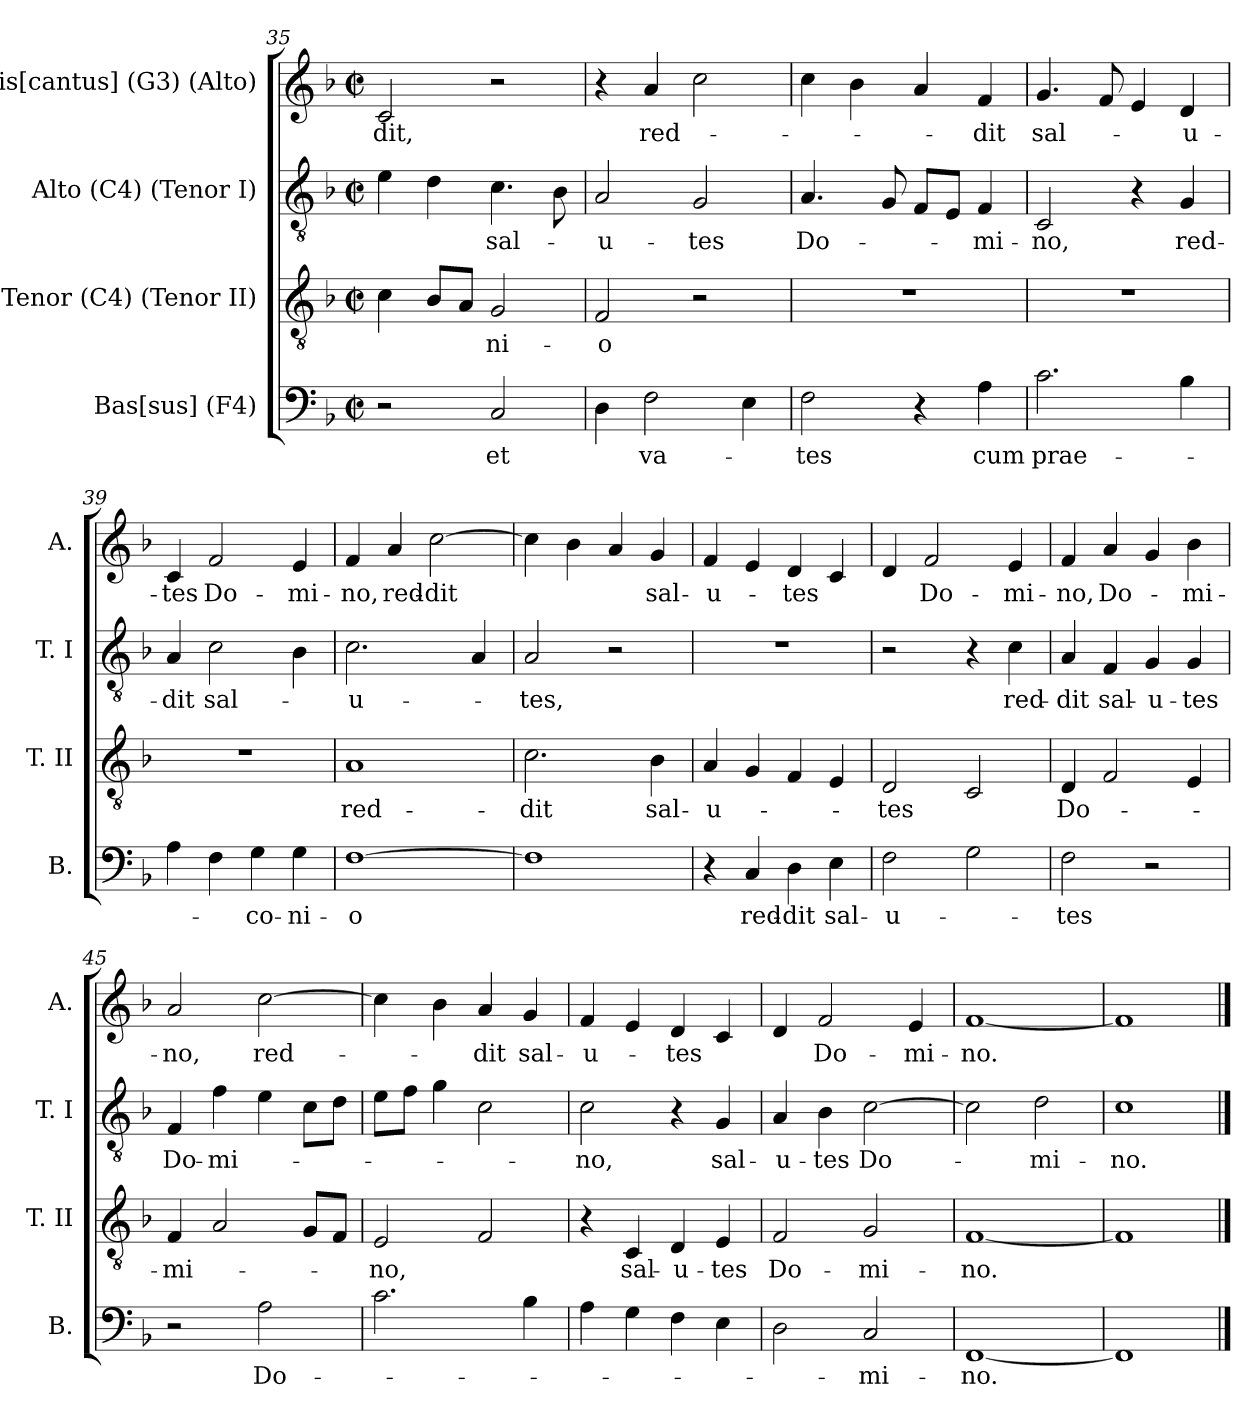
**kern	**text	**kern	**text	**kern	**text	**kern	**text
*part4	*part4	*part3	*part3	*part2	*part2	*part1	*part1
*staff4	*staff4	*staff3	*staff3	*staff2	*staff2	*staff1	*staff1
*I"Bas[sus] (F4)	*	*I"Tenor (C4) (Tenor II)	*	*I"Alto (C4) (Tenor I)	*	*I"Dis[cantus] (G3) (Alto)	*
*I'B.	*	*I'T. II	*	*I'T. I	*	*I'A.	*
!!LO:LB:g=z
*clefF4	*	*clefGv2	*	*clefGv2	*	*clefG2	*
*k[b-]	*	*k[b-]	*	*k[b-]	*	*k[b-]	*
*F:	*	*F:	*	*F:	*	*F:	*
*M2/2	*	*M2/2	*	*M2/2	*	*M2/2	*
*met(c|)	*	*met(c|)	*	*met(c|)	*	*met(c|)	*
=35	=35	=35	=35	=35	=35	=35	=35
!	!	!	!	!	!	!	!LO:LY:b
2r	.	4c\	.	4e\	.	2c/	-dit,
.	.	8B-/L	.	4d\	.	.	.
.	.	8A/J	.	.	.	.	.
!	!LO:LY:b	!	!LO:LY:b	!	!LO:LY:b	!	!
2C/	et	2G/	-ni-	4.c\	sal-	2r	.
.	.	.	.	8B-\	.	.	.
=36	=36	=36	=36	=36	=36	=36	=36
!	!	!	!LO:LY:b	!	!LO:LY:b	!	!
4D\	.	2F/	-o	2A/	-u-	4r	.
!	!LO:LY:b	!	!	!	!	!	!LO:LY:b
2F\	va-	.	.	.	.	4a/	red-
!	!	!	!	!	!LO:LY:b	!	!
.	.	2r	.	2G/	-tes	2cc\	.
4E\	.	.	.	.	.	.	.
=37	=37	=37	=37	=37	=37	=37	=37
!	!LO:LY:b	!	!	!	!LO:LY:b	!	!
2F\	-tes	1r	.	4.A/	Do-	4cc\	.
.	.	.	.	.	.	4b-\	.
.	.	.	.	8G/	.	.	.
4r	.	.	.	8F/L	.	4a/	.
.	.	.	.	8E/J	.	.	.
!	!LO:LY:b	!	!	!	!LO:LY:b	!	!LO:LY:b
4A\	cum	.	.	4F/	-mi-	4f/	-dit
=38	=38	=38	=38	=38	=38	=38	=38
!	!LO:LY:b	!	!	!	!LO:LY:b	!	!LO:LY:b
2.c\	prae-	1r	.	2C/	-no,	4.g/	sal-
.	.	.	.	.	.	8f/	.
.	.	.	.	4r	.	4e/	.
!	!	!	!	!	!LO:LY:b	!	!LO:LY:b
4B-\	.	.	.	4G/	red-	4d/	-u-
=39	=39	=39	=39	=39	=39	=39	=39
!	!	!	!	!	!LO:LY:b	!	!LO:LY:b
4A\	.	1r	.	4A/	-dit	4c/	-tes
!	!	!	!	!	!LO:LY:b	!	!LO:LY:b
4F\	.	.	.	2c\	sal-	2f/	Do-
!	!LO:LY:b	!	!	!	!	!	!
4G\	-co-	.	.	.	.	.	.
!	!LO:LY:b	!	!	!	!	!	!LO:LY:b
4G\	-ni-	.	.	4B-\	.	4e/	-mi-
=40	=40	=40	=40	=40	=40	=40	=40
!	!LO:LY:b:rj	!	!LO:LY:b	!	!LO:LY:b	!	!LO:LY:b
[>1F	-o	1A	red-	2.c\	-u-	4f/	-no,
!	!	!	!	!	!	!	!LO:LY:b
.	.	.	.	.	.	4a/	red-
!	!	!	!	!	!	!	!LO:LY:b
.	.	.	.	.	.	[>2cc\	-dit
.	.	.	.	4A/	.	.	.
=41	=41	=41	=41	=41	=41	=41	=41
!	!	!	!LO:LY:b	!	!LO:LY:b	!	!
1F]	.	2.c\	-dit	2A/	-tes,	4cc\]	.
.	.	.	.	.	.	4b-\	.
.	.	.	.	2r	.	4a/	.
!	!	!	!LO:LY:b	!	!	!	!LO:LY:b
.	.	4B-\	sal-	.	.	4g/	sal-
=42	=42	=42	=42	=42	=42	=42	=42
!	!	!	!LO:LY:b	!	!	!	!LO:LY:b
4r	.	4A/	-u-	1r	.	4f/	-u-
!	!LO:LY:b	!	!	!	!	!	!
4C/	red-	4G/	.	.	.	4e/	.
!	!LO:LY:b:rj	!	!	!	!	!	!LO:LY:b
4D\	-dit	4F/	.	.	.	4d/	-tes
!	!LO:LY:b	!	!	!	!	!	!
4E\	sal-	4E/	.	.	.	4c/	.
!!LO:LB:g=z
=43	=43	=43	=43	=43	=43	=43	=43
!	!LO:LY:b	!	!LO:LY:b	!	!	!	!
2F\	-u-	2D/	-tes	2r	.	4d/	.
!	!	!	!	!	!	!	!LO:LY:b
.	.	.	.	.	.	2f/	Do-
2G\	.	2C/	.	4r	.	.	.
!	!	!	!	!	!LO:LY:b	!	!LO:LY:b
.	.	.	.	4c\	red-	4e/	-mi-
=44	=44	=44	=44	=44	=44	=44	=44
!	!LO:LY:b	!	!LO:LY:b	!	!LO:LY:b	!	!LO:LY:b
2F\	-tes	4D/	Do-	4A/	-dit	4f/	-no,
!	!	!	!	!	!LO:LY:b	!	!LO:LY:b
.	.	2F/	.	4F/	sal-	4a/	Do-
!	!	!	!	!	!LO:LY:b	!	!
2r	.	.	.	4G/	-u-	4g/	.
!	!	!	!	!	!LO:LY:b	!	!LO:LY:b
.	.	4E/	.	4G/	-tes	4b-\	-mi-
=45	=45	=45	=45	=45	=45	=45	=45
!	!	!	!LO:LY:b	!	!LO:LY:b	!	!LO:LY:b
2r	.	4F/	-mi-	4F/	Do-	2a/	-no,
!	!	!	!	!	!LO:LY:b	!	!
.	.	2A/	.	4f\	-mi-	.	.
!	!LO:LY:b	!	!	!	!	!	!LO:LY:b
2A\	Do-	.	.	4e\	.	[>2cc\	red-
.	.	8G/L	.	8c\L	.	.	.
.	.	8F/J	.	8d\J	.	.	.
=46	=46	=46	=46	=46	=46	=46	=46
!	!	!	!LO:LY:b	!	!	!	!
2.c\	.	2E/	-no,	8e\L	.	4cc\]	.
.	.	.	.	8f\J	.	.	.
.	.	.	.	4g\	.	4b-\	.
!	!	!	!	!	!	!	!LO:LY:b
.	.	2F/	.	2c\	.	4a/	-dit
!	!	!	!	!	!	!	!LO:LY:b
4B-\	.	.	.	.	.	4g/	sal-
=47	=47	=47	=47	=47	=47	=47	=47
!	!	!	!	!	!LO:LY:b	!	!LO:LY:b
4A\	.	4r	.	2c\	-no,	4f/	-u-
!	!	!	!LO:LY:b	!	!	!	!
4G\	.	4C/	sal-	.	.	4e/	.
!	!	!	!LO:LY:b	!	!	!	!LO:LY:b
4F\	.	4D/	-u-	4r	.	4d/	-tes
!	!	!	!LO:LY:b	!	!LO:LY:b	!	!
4E\	.	4E/	-tes	4G/	sal-	4c/	.
=48	=48	=48	=48	=48	=48	=48	=48
!	!	!	!LO:LY:b	!	!LO:LY:b	!	!
2D\	.	2F/	Do-	4A/	-u-	4d/	.
!	!	!	!	!	!LO:LY:b	!	!LO:LY:b
.	.	.	.	4B-\	-tes	2f/	Do-
!	!LO:LY:b	!	!LO:LY:b	!	!LO:LY:b	!	!
2C/	-mi-	2G/	-mi-	[>2c\	Do-	.	.
!	!	!	!	!	!	!	!LO:LY:b
.	.	.	.	.	.	4e/	-mi-
=49	=49	=49	=49	=49	=49	=49	=49
!	!LO:LY:b	!	!LO:LY:b	!	!	!	!LO:LY:b
[<1FF	-no.	[<1F	-no.	2c\]	.	[<1f	-no.
!	!	!	!	!	!LO:LY:b	!	!
.	.	.	.	2d\	-mi-	.	.
=50	=50	=50	=50	=50	=50	=50	=50
!	!	!	!	!	!LO:LY:b	!	!
1FF]	.	1F]	.	1c	-no.	1f]	.
==	==	==	==	==	==	==	==
*-	*-	*-	*-	*-	*-	*-	*-
